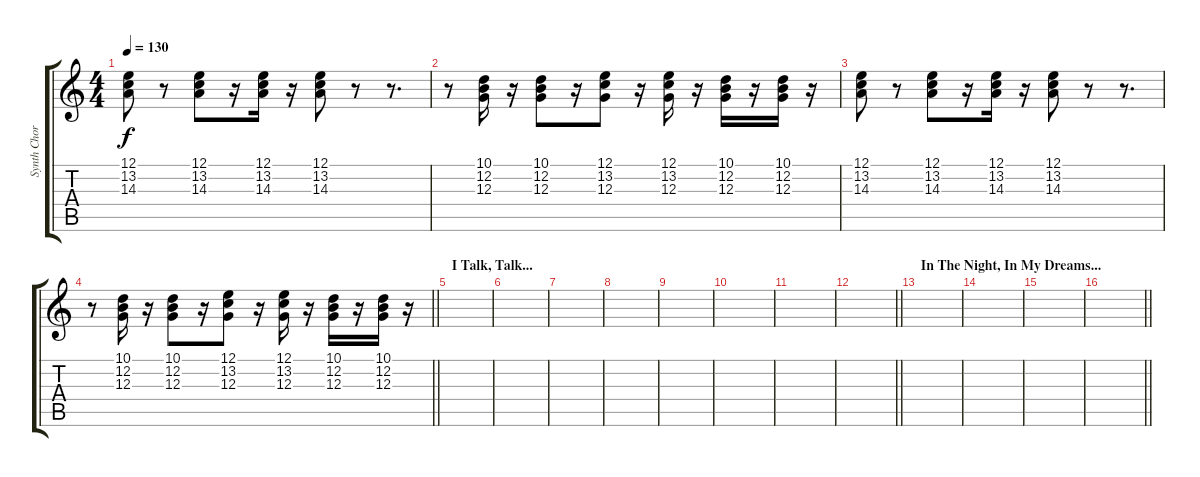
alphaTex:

\track ("Synth Chords" "Synth Chor") {instrument lead1square}
\staff {score tabs}
\tuning (E4 B3 G3 D3 A2 E2) {hide}
\ts (4 4)
\tempo 130
\clef g2
\ks c
(12.1 13.2 14.3).8{dy f} r.8 (12.1 13.2 14.3).8 r.16 (12.1 13.2 14.3).16 r.16 (12.1 13.2 14.3).8 r.8 r.8{d} |
r.8 (10.1 12.2 12.3).16 r.16 (10.1 12.2 12.3).8 r.16 (12.1 13.2 12.3).8 r.16 (12.1 13.2 12.3).16 r.16 (10.1 12.2 12.3).16 r.16 (10.1 12.2 12.3).16 r.16 |
(12.1 13.2 14.3).8 r.8 (12.1 13.2 14.3).8 r.16 (12.1 13.2 14.3).16 r.16 (12.1 13.2 14.3).8 r.8 r.8{d} |
\barLineRight lightlight
r.8 (10.1 12.2 12.3).16 r.16 (10.1 12.2 12.3).8 r.16 (12.1 13.2 12.3).8 r.16 (12.1 13.2 12.3).16 r.16 (10.1 12.2 12.3).16 r.16 (10.1 12.2 12.3).16 r.16 |
\section ("" "I Talk, Talk...")
|
|
|
|
|
|
|
\barLineRight lightlight
|
\section ("" "In The Night, In My Dreams...")
|
|
|
\barLineRight lightlight
